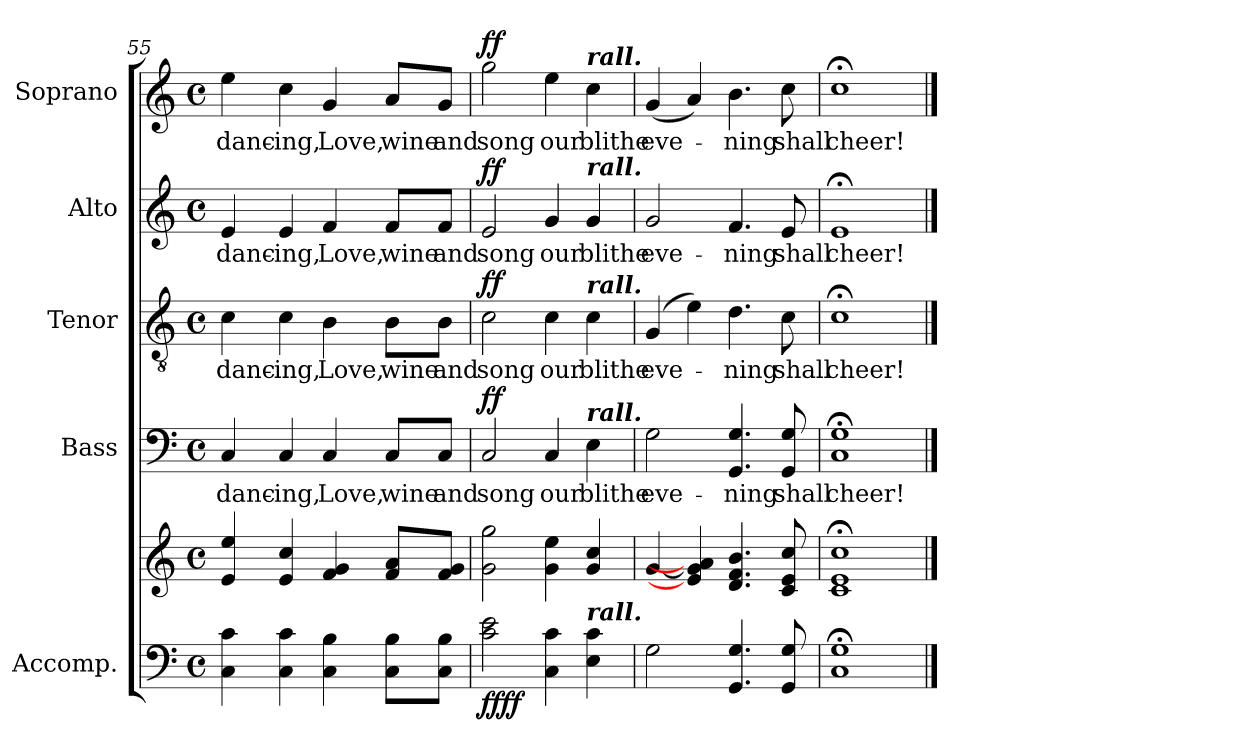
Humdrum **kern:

**kern	**kern	**dynam	**kern	**text	**dynam	**kern	**text	**dynam	**kern	**text	**dynam	**kern	**text	**dynam
*part5	*part5	*part5	*part4	*part4	*part4	*part3	*part3	*part3	*part2	*part2	*part2	*part1	*part1	*part1
*staff6	*staff5	*staff5/6	*staff4	*staff4	*staff4	*staff3	*staff3	*staff3	*staff2	*staff2	*staff2	*staff1	*staff1	*staff1
*I"Accomp.	*	*	*I"Bass	*	*	*I"Tenor	*	*	*I"Alto	*	*	*I"Soprano	*	*
*clefF4	*clefG2	*	*clefF4	*	*	*clefGv2	*	*	*clefG2	*	*	*clefG2	*	*
*k[]	*k[]	*	*k[]	*	*	*k[]	*	*	*k[]	*	*	*k[]	*	*
*C:	*C:	*	*C:	*	*	*C:	*	*	*C:	*	*	*C:	*	*
*M4/4	*M4/4	*	*M4/4	*	*	*M4/4	*	*	*M4/4	*	*	*M4/4	*	*
*met(c)	*met(c)	*	*met(c)	*	*	*met(c)	*	*	*met(c)	*	*	*met(c)	*	*
=55	=55	=55	=55	=55	=55	=55	=55	=55	=55	=55	=55	=55	=55	=55
!	!	!	!	!LO:LY:b	!	!	!LO:LY:b	!	!	!LO:LY:b	!	!	!LO:LY:b	!
4C 4c	4e 4ee	.	4C	danc-	.	4c	danc-	.	4e	danc-	.	4ee	danc-	.
!	!	!	!	!LO:LY:b	!	!	!LO:LY:b	!	!	!LO:LY:b	!	!	!LO:LY:b	!
4C 4c	4e 4cc	.	4C	-ing,	.	4c	-ing,	.	4e	-ing,	.	4cc	-ing,	.
!	!	!	!	!LO:LY:b	!	!	!LO:LY:b	!	!	!LO:LY:b	!	!	!LO:LY:b	!
4C 4B	4f 4g	.	4C	Love,	.	4B	Love,	.	4f	Love,	.	4g	Love,	.
!	!	!	!	!LO:LY:b	!	!	!LO:LY:b	!	!	!LO:LY:b	!	!	!LO:LY:b	!
8C 8BL	8f 8aL	.	8C/L	wine	.	8B\L	wine	.	8f/L	wine	.	8a/L	wine	.
!	!	!	!	!LO:LY:b	!	!	!LO:LY:b	!	!	!LO:LY:b	!	!	!LO:LY:b	!
8C 8BJ	8f 8gJ	.	8C/J	and	.	8B\J	and	.	8f/J	and	.	8g/J	and	.
=56	=56	=56	=56	=56	=56	=56	=56	=56	=56	=56	=56	=56	=56	=56
!	!	!LO:DY:b=2	!	!LO:LY:b	!	!	!LO:LY:b	!	!	!LO:LY:b	!	!	!LO:LY:b	!
!	!	!LO:DY:n=1:b	!	!	!LO:DY:b	!	!	!LO:DY:b	!	!	!LO:DY:b	!	!	!LO:DY:b
2c 2e	2g 2gg	ff ff	2C	song	ff	2c	song	ff	2e	song	ff	2gg	song	ff
!	!	!	!	!LO:LY:b	!	!	!LO:LY:b	!	!	!LO:LY:b	!	!	!LO:LY:b	!
4C 4c	4g 4ee	.	4C	our	.	4c	our	.	4g	our	.	4ee	our	.
!	!	!	!	!	!	!	!	!	!	!	!	!LO:TX:a:Bi:t=rall.	!	!
!	!	!	!	!	!	!	!	!	!LO:TX:a:Bi:t=rall.	!	!	!	!	!
!	!	!	!	!	!	!LO:TX:a:Bi:t=rall.	!	!	!	!	!	!	!	!
!	!	!	!LO:TX:a:Bi:t=rall.	!	!	!	!	!	!	!	!	!	!	!
!LO:TX:a:Bi:t=rall.	!	!	!	!	!	!	!	!	!	!	!	!	!	!
!	!	!	!	!LO:LY:b	!	!	!LO:LY:b	!	!	!LO:LY:b	!	!	!LO:LY:b	!
4E 4c	4g 4cc	.	4E	blithe	.	4c	blithe	.	4g	blithe	.	4cc	blithe	.
=57	=57	=57	=57	=57	=57	=57	=57	=57	=57	=57	=57	=57	=57	=57
!	!	!	!	!LO:LY:b	!	!	!LO:LY:b	!	!	!LO:LY:b	!	!	!LO:LY:b	!
2G	[4g	.	2G	eve-	.	(4G	eve-	.	2g	eve-	.	(<4g	eve-	.
.	4e] 4g] 4a]	.	.	.	.	4e)	.	.	.	.	.	4a)	.	.
!	!	!	!	!LO:LY:b	!	!	!LO:LY:b	!	!	!LO:LY:b	!	!	!LO:LY:b	!
4.GG 4.G	4.d 4.f 4.b	.	4.GG 4.G	-ning	.	4.d	ning	.	4.f	-ning	.	4.b	ning	.
!	!	!	!	!LO:LY:b	!	!	!LO:LY:b	!	!	!LO:LY:b	!	!	!LO:LY:b	!
8GG 8G	8c 8e 8cc	.	8GG 8G	shall	.	8c	shall	.	8e	shall	.	8cc	shall	.
=58	=58	=58	=58	=58	=58	=58	=58	=58	=58	=58	=58	=58	=58	=58
!	!	!	!	!LO:LY:b	!	!	!LO:LY:b	!	!	!LO:LY:b	!	!	!LO:LY:b	!
1C; 1G;	1c;< 1e;< 1cc;<	.	1C;< 1G;<	cheer!	.	1c;<	cheer!	.	1e;<	cheer!	.	1cc;<	cheer!	.
==	==	==	==	==	==	==	==	==	==	==	==	==	==	==
*-	*-	*-	*-	*-	*-	*-	*-	*-	*-	*-	*-	*-	*-	*-
